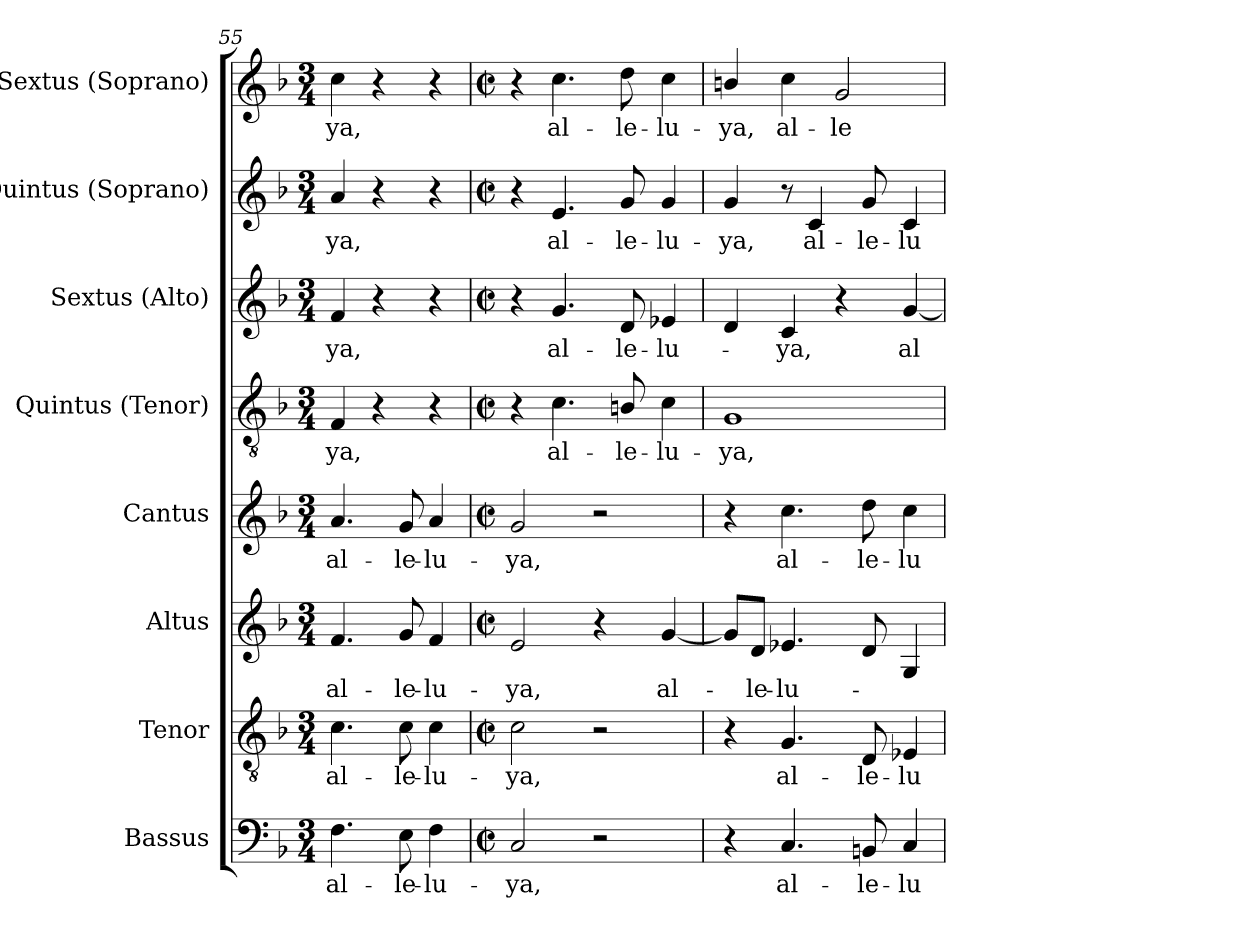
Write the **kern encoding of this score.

**kern	**text	**kern	**text	**kern	**text	**kern	**text	**kern	**text	**kern	**text	**kern	**text	**kern	**text
*part8	*part8	*part7	*part7	*part6	*part6	*part5	*part5	*part4	*part4	*part3	*part3	*part2	*part2	*part1	*part1
*staff8	*staff8	*staff7	*staff7	*staff6	*staff6	*staff5	*staff5	*staff4	*staff4	*staff3	*staff3	*staff2	*staff2	*staff1	*staff1
*I"Bassus	*	*I"Tenor	*	*I"Altus	*	*I"Cantus	*	*I"Quintus (Tenor)	*	*I"Sextus (Alto)	*	*I"Quintus (Soprano)	*	*I"Sextus (Soprano)	*
*I'B.	*	*I'T.	*	*I'A.	*	*I'S.	*	*I'T.	*	*I'A.	*	*I'S.	*	*I'S.	*
*clefF4	*	*clefGv2	*	*clefG2	*	*clefG2	*	*clefGv2	*	*clefG2	*	*clefG2	*	*clefG2	*
*	*	*ITrd7c12	*	*	*	*	*	*ITrd7c12	*	*	*	*	*	*	*
*k[b-]	*	*k[b-]	*	*k[b-]	*	*k[b-]	*	*k[b-]	*	*k[b-]	*	*k[b-]	*	*k[b-]	*
*F:	*	*F:	*	*F:	*	*F:	*	*F:	*	*F:	*	*F:	*	*F:	*
*M3/4	*	*M3/4	*	*M3/4	*	*M3/4	*	*M3/4	*	*M3/4	*	*M3/4	*	*M3/4	*
=55	=55	=55	=55	=55	=55	=55	=55	=55	=55	=55	=55	=55	=55	=55	=55
!	!LO:LY:b:color=#000000	!	!	!	!	!	!	!	!	!	!	!	!	!	!
!	!	!	!LO:LY:b:color=#000000	!	!	!	!	!	!	!	!	!	!	!	!
!	!	!	!	!	!LO:LY:b:color=#000000	!	!	!	!	!	!	!	!	!	!
!	!	!	!	!	!	!	!LO:LY:b:color=#000000	!	!	!	!	!	!	!	!
!	!	!	!	!	!	!	!	!	!LO:LY:b:color=#000000	!	!	!	!	!	!
!	!	!	!	!	!	!	!	!	!	!	!LO:LY:b:color=#000000	!	!	!	!
!	!	!	!	!	!	!	!	!	!	!	!	!	!LO:LY:b:color=#000000	!	!
!	!	!	!	!	!	!	!	!	!	!	!	!	!	!	!LO:LY:b:color=#000000
4.Fi\	al-	4.Ci\	al-	4.fi/	al-	4.ai/	al-	4FFi/	-ya,	4fi/	-ya,	4ai/	-ya,	4cci\	-ya,
.	.	.	.	.	.	.	.	4r	.	4r	.	4r	.	4r	.
!	!LO:LY:b:color=#000000	!	!	!	!	!	!	!	!	!	!	!	!	!	!
!	!	!	!LO:LY:b:color=#000000	!	!	!	!	!	!	!	!	!	!	!	!
!	!	!	!	!	!LO:LY:b:color=#000000	!	!	!	!	!	!	!	!	!	!
!	!	!	!	!	!	!	!LO:LY:b:color=#000000	!	!	!	!	!	!	!	!
8Ei\	-le-	8Ci\	-le-	8gi/	-le-	8gi/	-le-	.	.	.	.	.	.	.	.
!	!LO:LY:b:color=#000000	!	!	!	!	!	!	!	!	!	!	!	!	!	!
!	!	!	!LO:LY:b:color=#000000	!	!	!	!	!	!	!	!	!	!	!	!
!	!	!	!	!	!LO:LY:b:color=#000000	!	!	!	!	!	!	!	!	!	!
!	!	!	!	!	!	!	!LO:LY:b:color=#000000	!	!	!	!	!	!	!	!
4Fi\	-lu-	4Ci\	-lu-	4fi/	-lu-	4ai/	-lu-	4r	.	4r	.	4r	.	4r	.
!!LO:PB:g=z
=56	=56	=56	=56	=56	=56	=56	=56	=56	=56	=56	=56	=56	=56	=56	=56
*M2/2	*	*M2/2	*	*M2/2	*	*M2/2	*	*M2/2	*	*M2/2	*	*M2/2	*	*M2/2	*
*met(c|)	*	*met(c|)	*	*met(c|)	*	*met(c|)	*	*met(c|)	*	*met(c|)	*	*met(c|)	*	*met(c|)	*
!	!LO:LY:b:color=#000000	!	!	!	!	!	!	!	!	!	!	!	!	!	!
!	!	!	!LO:LY:b:color=#000000	!	!	!	!	!	!	!	!	!	!	!	!
!	!	!	!	!	!LO:LY:b:color=#000000	!	!	!	!	!	!	!	!	!	!
!	!	!	!	!	!	!	!LO:LY:b:color=#000000	!	!	!	!	!	!	!	!
2Ci/	-ya,	2Ci\	-ya,	2ei/	-ya,	2gi/	-ya,	4r	.	4r	.	4r	.	4r	.
!	!	!	!	!	!	!	!	!	!LO:LY:b:color=#000000	!	!	!	!	!	!
!	!	!	!	!	!	!	!	!	!	!	!LO:LY:b:color=#000000	!	!	!	!
!	!	!	!	!	!	!	!	!	!	!	!	!	!LO:LY:b:color=#000000	!	!
!	!	!	!	!	!	!	!	!	!	!	!	!	!	!	!LO:LY:b:color=#000000
.	.	.	.	.	.	.	.	4.Ci\	al-	4.gi/	al-	4.ei/	al-	4.cci\	al-
2r	.	2r	.	4r	.	2r	.	.	.	.	.	.	.	.	.
!	!	!	!	!	!	!	!	!	!LO:LY:b:color=#000000	!	!	!	!	!	!
!	!	!	!	!	!	!	!	!	!	!	!LO:LY:b:color=#000000	!	!	!	!
!	!	!	!	!	!	!	!	!	!	!	!	!	!LO:LY:b:color=#000000	!	!
!	!	!	!	!	!	!	!	!	!	!	!	!	!	!	!LO:LY:b:color=#000000
.	.	.	.	.	.	.	.	8BBni/	-le-	8di/	-le-	8gi/	-le-	8ddi\	-le-
!	!	!	!	!	!LO:LY:b:color=#000000	!	!	!	!	!	!	!	!	!	!
!	!	!	!	!	!	!	!	!	!LO:LY:b:color=#000000	!	!	!	!	!	!
!	!	!	!	!	!	!	!	!	!	!	!LO:LY:b:color=#000000	!	!	!	!
!	!	!	!	!	!	!	!	!	!	!	!	!	!LO:LY:b:color=#000000	!	!
!	!	!	!	!	!	!	!	!	!	!	!	!	!	!	!LO:LY:b:color=#000000
.	.	.	.	[4gi/	al-	.	.	4Ci\	-lu-	4e-Xi/	-lu-	4gi/	-lu-	4cci\	-lu-
=57	=57	=57	=57	=57	=57	=57	=57	=57	=57	=57	=57	=57	=57	=57	=57
!	!	!	!	!	!	!	!	!	!LO:LY:b:color=#000000	!	!	!	!	!	!
!	!	!	!	!	!	!	!	!	!	!	!	!	!LO:LY:b:color=#000000	!	!
!	!	!	!	!	!	!	!	!	!	!	!	!	!	!	!LO:LY:b:color=#000000
4r	.	4r	.	8gi/L]	.	4r	.	1GGi	-ya,	4di/	.	4gi/	-ya,	4bni/	-ya,
!	!	!	!	!	!LO:LY:b:color=#000000	!	!	!	!	!	!	!	!	!	!
.	.	.	.	8di/J	-le-	.	.	.	.	.	.	.	.	.	.
!	!LO:LY:b:color=#000000	!	!	!	!	!	!	!	!	!	!	!	!	!	!
!	!	!	!LO:LY:b:color=#000000	!	!	!	!	!	!	!	!	!	!	!	!
!	!	!	!	!	!LO:LY:b:color=#000000	!	!	!	!	!	!	!	!	!	!
!	!	!	!	!	!	!	!LO:LY:b:color=#000000	!	!	!	!	!	!	!	!
!	!	!	!	!	!	!	!	!	!	!	!LO:LY:b:color=#000000	!	!	!	!
!	!	!	!	!	!	!	!	!	!	!	!	!	!	!	!LO:LY:b:color=#000000
4.Ci/	al-	4.GGi/	al-	4.e-Xi/	-lu-	4.cci\	al-	.	.	4ci/	-ya,	8r	.	4cci\	al-
!	!	!	!	!	!	!	!	!	!	!	!	!	!LO:LY:b:color=#000000	!	!
.	.	.	.	.	.	.	.	.	.	.	.	4ci/	al-	.	.
!	!	!	!	!	!	!	!	!	!	!	!	!	!	!	!LO:LY:b:color=#000000
.	.	.	.	.	.	.	.	.	.	4r	.	.	.	2gi/	-le-
!	!LO:LY:b:color=#000000	!	!	!	!	!	!	!	!	!	!	!	!	!	!
!	!	!	!LO:LY:b:color=#000000	!	!	!	!	!	!	!	!	!	!	!	!
!	!	!	!	!	!	!	!LO:LY:b:color=#000000	!	!	!	!	!	!	!	!
!	!	!	!	!	!	!	!	!	!	!	!	!	!LO:LY:b:color=#000000	!	!
8BBni/	-le-	8DDi/	-le-	8di/	.	8ddi\	-le-	.	.	.	.	8gi/	-le-	.	.
!	!LO:LY:b:color=#000000	!	!	!	!	!	!	!	!	!	!	!	!	!	!
!	!	!	!LO:LY:b:color=#000000	!	!	!	!	!	!	!	!	!	!	!	!
!	!	!	!	!	!	!	!LO:LY:b:color=#000000	!	!	!	!	!	!	!	!
!	!	!	!	!	!	!	!	!	!	!	!LO:LY:b:color=#000000	!	!	!	!
!	!	!	!	!	!	!	!	!	!	!	!	!	!LO:LY:b:color=#000000	!	!
4Ci/	-lu-	4EE-Xi/	-lu-	4Gi/	.	4cci\	-lu-	.	.	[4gi/	al-	4ci/	-lu-	.	.
=	=	=	=	=	=	=	=	=	=	=	=	=	=	=	=
*-	*-	*-	*-	*-	*-	*-	*-	*-	*-	*-	*-	*-	*-	*-	*-
